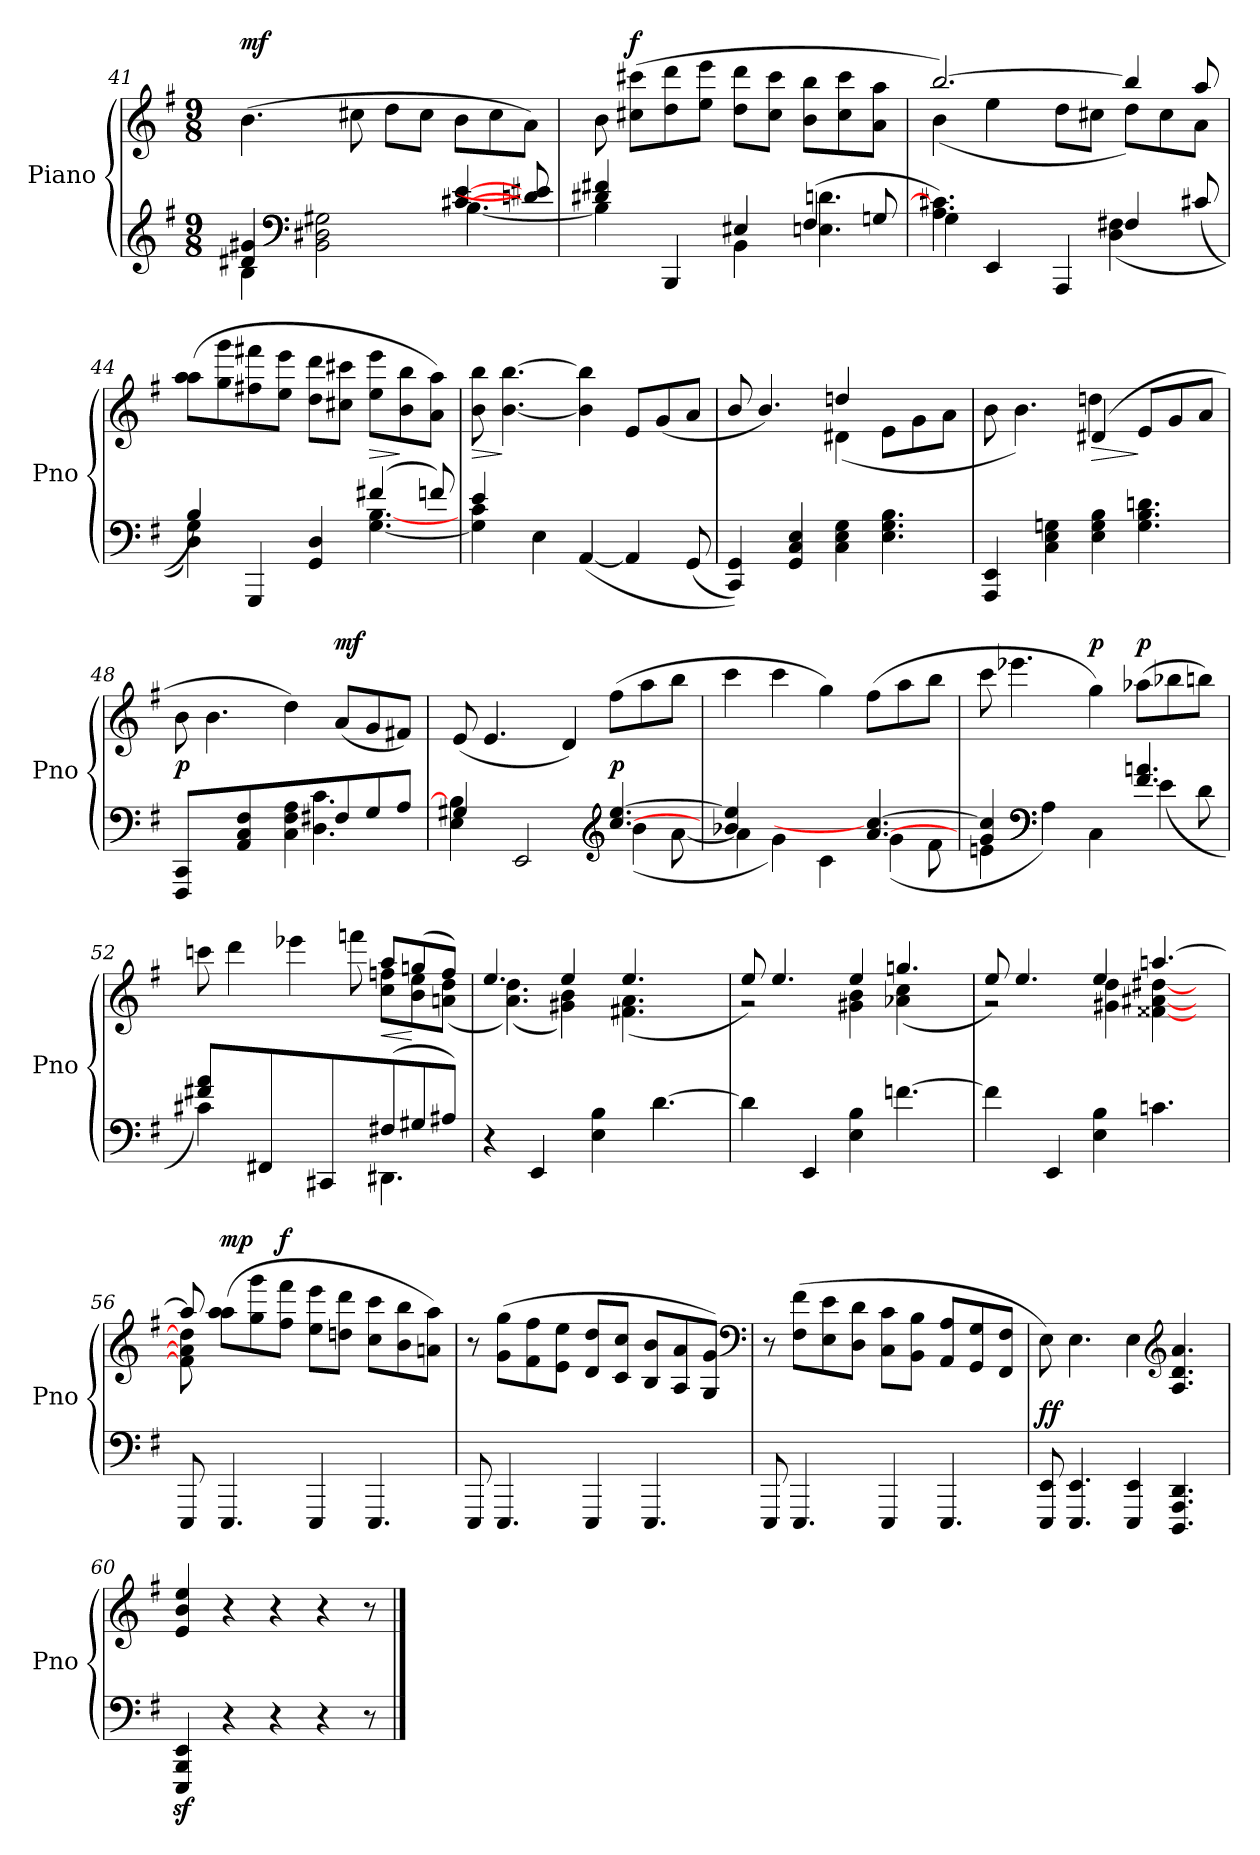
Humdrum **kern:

**kern	**dynam	**kern	**dynam
*part2	*part2	*part1	*part1
*staff2	*staff2	*staff1	*staff1
*I"Piano	*	*I"Piano	*
*I'Pno	*	*I'Pno	*
*clefG2	*	*clefG2	*
*k[f#]	*	*k[f#]	*
*M9/8	*	*M9/8	*
=41	=41	=41	=41
*^	*	*	*
!	!	!	!	!LO:DY:a
4d#X/ 4g#X/	4B\	.	(4.b\	mf
*clefF4	*	*	*	*
2ryy	2BB\ 2D#X\ 2G#X\	.	.	.
.	.	.	8cc#X\	.
.	.	.	8dd\L	.
.	.	.	8cc#\J	.
[4c#X/ [4e/	[4.B\	.	8b\L	.
.	.	.	8cc#\	.
8dn/ 8e#X/]	.	.	8a\J)	.
!!LO:LB:g=z
=42	=42	=42	=42	=42
4d#X/ 4f#X/	4B\]	.	8b\	.
!	!	!	!	!LO:DY:a
.	.	.	(8cc#X\ 8ccc#X\L	f
4ryy	4BBB/	.	8dd\ 8ddd\	.
.	.	.	8ee\ 8eee\J	.
4E#X/	4BB\	.	8dd\ 8ddd\L	.
.	.	.	8cc#\ 8ccc#\J	.
(4F#/	4.En\ 4.dn\	.	8b\ 8bb\L	.
.	.	.	8cc#\ 8ccc#\	.
8Gn/	.	.	8a\ 8aa\J	.
=43	=43	=43	=43	=43
*	*	*	*^	*
4.A\ 4.c#X\])	4G\	.	[2.bb/)	(4b\	.
.	4EE/	.	.	4ee\	.
4.ryy	.	.	.	.	.
.	4AAA/	.	.	8dd\L	.
.	.	.	.	8cc#X\J	.
4F#/	(4D\ 4F#X\	.	4bb/]	8dd\L)	.
.	.	.	.	8cc#\	.
(8c#X/	8ryy	.	8aa/	8a\J	.
=44	=44	=44	=44	=44	=44
!	!	!	!	!	!LO:DY:a
!	!	!	!	!	!LO:DY:n=1:a
*	*	*	*v	*v	*
4B/)	4D\ 4G\)	.	(8aa\ 8aa\L	p f
.	.	.	8gg\ 8ggg\	.
4GGG/	2ryy	.	8ff#X\ 8fff#X\	.
.	.	.	8ee\ 8eee\J	.
4GG/ 4D/	.	.	8dd\ 8ddd\L	.
.	.	.	8cc#X\ 8ccc#X\J	.
!	!	!	!	!LO:HP:b
(4f#X/	[4.G\ [4.B\	.	8ee\ 8eee\L	>
.	.	.	8b\ 8bb\	]
8fn/)	.	.	8a\ 8aa\J)	.
!!LO:LB:g=z
=45	=45	=45	=45	=45
*	*	*	*MM120	*
!	!	!	!	!LO:HP:b
4e/	4G\] 4c\	.	8b\ 8bb\	>
.	.	.	[4.b\ [4.bb\	]
4ryy	4E\	.	.	.
([4AA/	2ryy	.	4b\] 4bb\]	.
4AA/]	.	.	8e/L	.
.	.	.	(8g/	.
(8GG/	8ryy	.	8a/J	.
*v	*v	*	*	*
=46	=46	=46	=46
*	*	*^	*
4CC/ 4GG/))	.	8b/	2ryy	.
.	.	4.b/)	.	.
4GG/ 4C/ 4E/	.	.	.	.
4C\ 4E\ 4G\	.	4ddn/	(4d#X\	.
4.E\ 4.G\ 4.B\	.	4.ryy	8e\L	.
.	.	.	8g\	.
.	.	.	8a\J	.
=47	=47	=47	=47	=47
4AAA/ 4EE/	.	2ryy	8b\	.
.	.	.	4.b\)	.
4C\ 4E\ 4Gn\	.	.	.	.
!	!	!	!	!LO:HP:b
4E\ 4G\ 4B\	.	(4d#X/	4ddn\	>
4.G\ 4.B\ 4.dn\	.	8e/L	4.ryy	]
.	.	8g/	.	.
.	.	8a/J	.	.
*	*	*v	*v	*
=48	=48	=48	=48
*^	*	*	*
!	!	!LO:DY:a	!	!
4FFF#/ 4CC/	2ryy	p	8b\	.
.	.	.	4.b\	.
4AA/ 4C/ 4F#/	.	.	.	.
4ryy	4C\ 4F#\ 4A\	.	4dd\)	.
!	!	!	!	!LO:DY:a
8F#X/L	4.D\ 4.c\	.	(8a/L	mf
8G/J	.	.	8g/	.
8A/J	.	.	8f#X/J)	.
!!LO:LB:g=z
=49	=49	=49	=49	=49
4G#X/	4E\ 4B\]	.	(8e/	.
.	.	.	4.e/	.
2EE/	2ryy	.	.	.
.	.	.	4d/)	.
*clefG2	*	*	*	*
!	!	!LO:DY:a	!	!
[4.cc/ [4.ee/	(4b\	p	(8ff#\L	.
.	.	.	8aa\	.
.	[8a\	.	8bb\J	.
=50	=50	=50	=50	=50
4b-X/ 4ee/]	4a\]	.	4ccc\	.
2ryy	4g\)	.	4ccc\	.
.	4c\	.	4gg\)	.
[4.a/ 4.cc/_	(4g\	.	(8ff#\L	.
.	.	.	8aa\	.
.	8f#\	.	8bb\J	.
=51	=51	=51	=51	=51
4g/ 4cc/]	4en\	.	8ccc\	.
.	.	.	4.eee-X\	.
*clefF4	*	*	*	*
2ryy	4A\)	.	.	.
!	!	!	!	!LO:DY:a
.	4C\	.	4gg\)	p
!	!	!	!	!LO:DY:a
4.f#/ 4.an/	(4e\	.	(8aa-X\L	p
.	.	.	8bb-X\	.
.	8d\	.	8bbn\J)	.
=52	=52	=52	=52	=52
*	*	*	*^	*
4f#X/ 4a/	4c#X\)	.	2.ryy	8cccn\	.
.	.	.	.	4ddd\	.
4FF#X/	2ryy	.	.	.	.
.	.	.	.	4eee-X\	.
4CC#X/	.	.	.	.	.
.	.	.	.	8fffn\	.
!	!	!	!	!	!LO:HP:b
(8F#X/L	4.DD#X\	.	8aa/L	8cc\ 8ffn\L	<
8G#X/J	.	.	(8ggn/	8b\ 8ee\	[
8A#X/J)	.	.	8ff/J)	(8an\ 8dd\J	.
*v	*v	*	*	*	*
!!LO:LB:g=z	!!
=53	=53	=53	=53	=53
*	*	*MM175	*	*
4r	.	4.ee/	(4.a\ 4.dd\)	.
4EE/	.	.	.	.
.	.	4ee/	4g#X\ 4b\)	.
4E\ 4B\	.	.	.	.
.	.	4.ee/	(4.f#X\ 4.a\	.
[4.d\	.	.	.	.
.	.	8ryy	8ryy	.
=54	=54	=54	=54	=54
4d\]	.	8ee/	2r)	.
.	.	4.ee/	.	.
4EE/	.	.	.	.
4E\ 4B\	.	4ee/	4g#X\ 4b\	.
[4.fn\	.	4.ggn/	(4a-X\ 4cc\	.
.	.	.	8ryy	.
=55	=55	=55	=55	=55
4f\]	.	8ee/	2r)	.
.	.	4.ee/	.	.
4EE/	.	.	.	.
4E\ 4B\	.	4ee/	4g#X\ 4dd\	.
4.cn\	.	[4.aan/	[4f##X\ [4a#X\ [4dd#X\	.
.	.	.	8ryy	.
=56	=56	=56	=56	=56
8EEE/	.	8aa/]	8f##\] 8a#\] 8dd#\]	.
!	!	!	!	!LO:DY:a
4.EEE/	.	1ryy	(8aa\ 8aa\L	mp
.	.	.	8gg\ 8ggg\	.
!	!	!	!	!LO:DY:a
.	.	.	8ff#\ 8fff#\J	f
4EEE/	.	.	8ee\ 8eee\L	.
.	.	.	8dd\ 8ddd\J	.
4.EEE/	.	.	8cc\ 8ccc\L	.
.	.	.	8b\ 8bb\	.
.	.	.	8a\ 8aa\J)	.
*	*	*v	*v	*
!!LO:LB:g=z
=57	=57	=57	=57
8EEE/	.	8r	.
4.EEE/	.	(8g\ 8gg\L	.
.	.	8f#\ 8ff#\	.
.	.	8e\ 8ee\J	.
4EEE/	.	8d/ 8dd/L	.
.	.	8c/ 8cc/J	.
4.EEE/	.	8B/ 8b/L	.
.	.	8A/ 8a/	.
.	.	8G/ 8g/J)	.
*	*	*clefF4	*
=58	=58	=58	=58
8EEE/	.	8r	.
4.EEE/	.	(8F#\ 8f#\L	.
.	.	8E\ 8e\	.
.	.	8D\ 8d\J	.
4EEE/	.	8C\ 8c\L	.
.	.	8BB\ 8B\J	.
4.EEE/	.	8AA/ 8A/L	.
.	.	8GG/ 8G/	.
.	.	8FF#/ 8F#/J	.
=59	=59	=59	=59
!	!LO:DY:a	!	!
8EEE/ 8EE/	ff	8E\)	.
4.EEE/ 4.EE/	.	4.E\	.
4EEE/ 4EE/	.	4E\	.
*	*	*clefG2	*
4.DDD/ 4.AAA/ 4.DD/	.	4.A/ 4.d/ 4.a/	.
=60	=60	=60	=60
4EEE/z> 4BBB/z> 4EE/z>	.	4e/ 4b/ 4ee/	.
4r	.	4r	.
4r	.	4r	.
4r	.	4r	.
8r	.	8r	.
==	==	==	==
*-	*-	*-	*-
